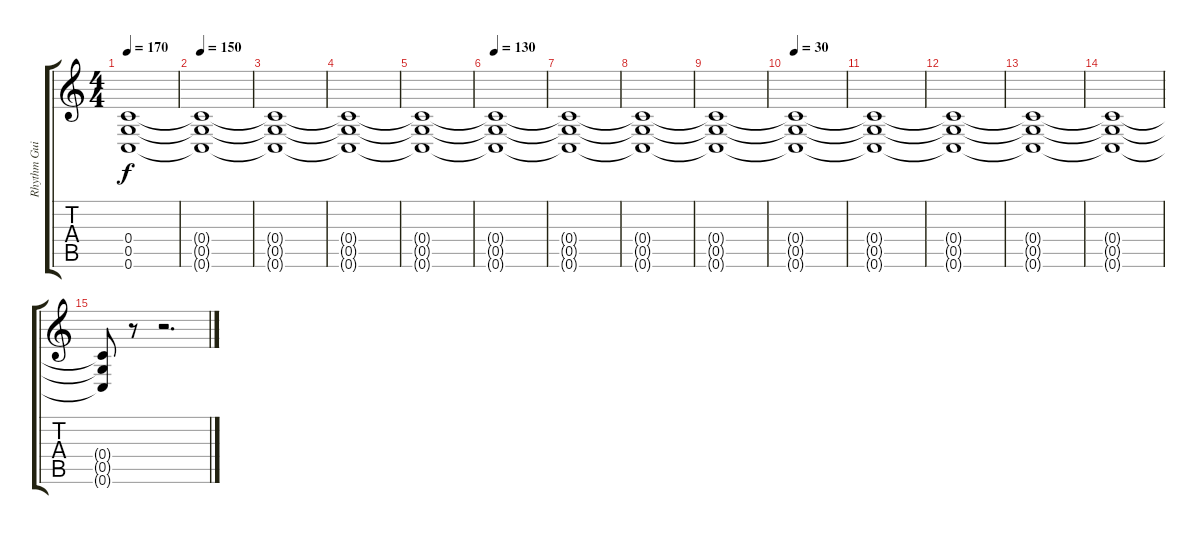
\track ("Rhythm Guitar" "Rhythm Gui") {instrument electricguitarclean}
\staff {score tabs}
\tuning (D4 A3 F3 C3 G2 C2) {hide}
\ts (4 4)
\tempo 170
\clef g2
\ks c
(0.4{t} 0.5{t} 0.6{t}).1{dy f} |
\tempo 150
(0.4{t} 0.5{t} 0.6{t}).1 |
(0.4{t} 0.5{t} 0.6{t}).1 |
(0.4{t} 0.5{t} 0.6{t}).1 |
(0.4{t} 0.5{t} 0.6{t}).1 |
\tempo 130
(0.4{t} 0.5{t} 0.6{t}).1 |
(0.4{t} 0.5{t} 0.6{t}).1 |
(0.4{t} 0.5{t} 0.6{t}).1 |
(0.4{t} 0.5{t} 0.6{t}).1 |
\tempo 30
(0.4{t} 0.5{t} 0.6{t}).1 |
(0.4{t} 0.5{t} 0.6{t}).1 |
(0.4{t} 0.5{t} 0.6{t}).1 |
(0.4{t} 0.5{t} 0.6{t}).1 |
(0.4{t} 0.5{t} 0.6{t}).1 |
(0.4{t} 0.5{t} 0.6{t}).8 r.8 r.2{d}
